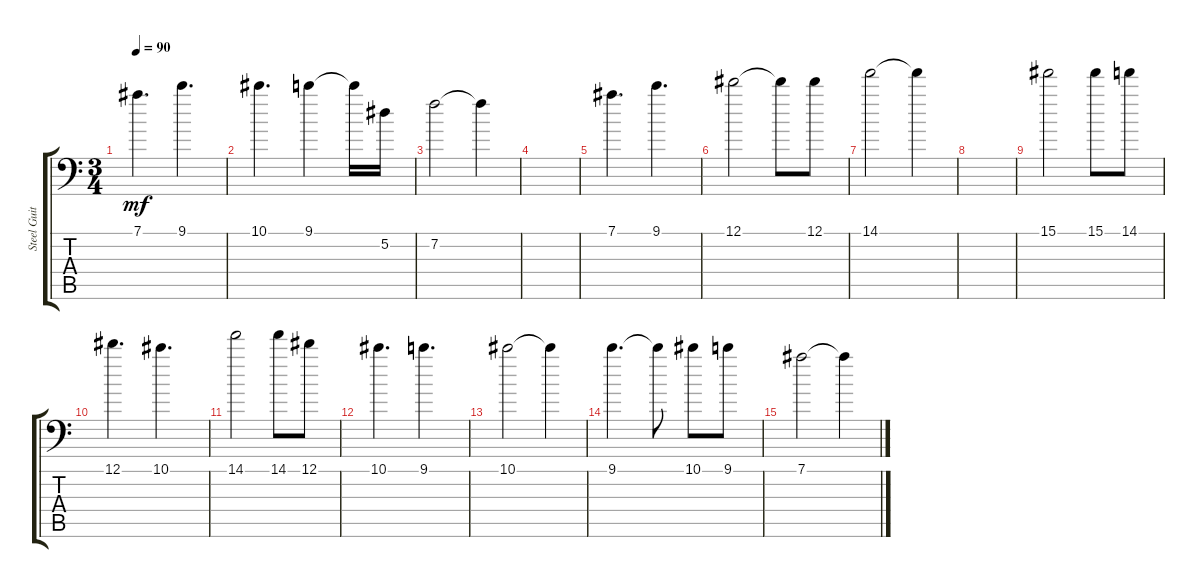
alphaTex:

\track ("Steel Guitar" "Steel Guit") {instrument acousticguitarsteel}
\staff {score tabs}
\tuning (Eb4 Bb3 Gb3 Db3 A2 Bb1) {hide}
\ts (3 4)
\tempo 90
\clef f4
\ks c
7.1.4{d dy mf} 9.1.4{d} |
10.1.4{d} 9.1.4 9.1{t}.16 5.2.16 |
7.2.2 7.2{t}.4 |
|
7.1.4{d} 9.1.4{d} |
12.1.2 12.1{t}.8 12.1.8 |
14.1.2 14.1{t}.4 |
|
15.1.2 15.1.8 14.1.8 |
12.1.4{d} 10.1.4{d} |
14.1.2 14.1.8 12.1.8 |
10.1.4{d} 9.1.4{d} |
10.1.2 10.1{t}.4 |
9.1.4{d} 9.1{t}.8 10.1.8 9.1.8 |
7.1.2 7.1{t}.4
